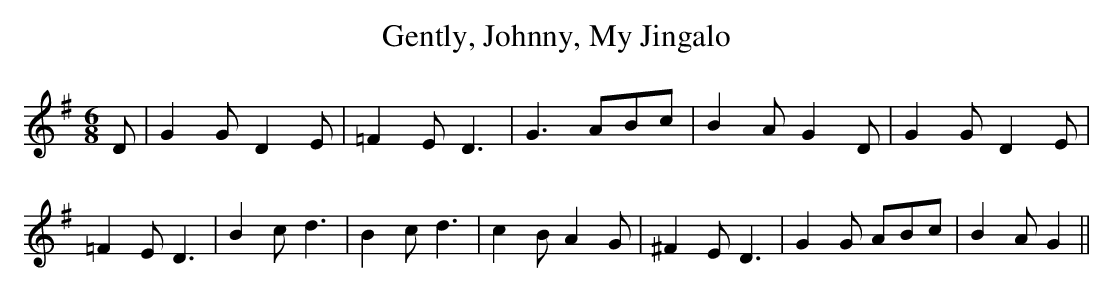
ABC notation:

X:1
T:Gently, Johnny, My Jingalo
M:6/8
L:1/8
K:G
 D| G2 G D2 E| =F2 E D3| G3 ABc| B2 A G2 D| G2 G D2 E| =F2 E D3| B2 c d3|\
 B2 c d3| c2 B A2 G| ^F2 E D3| G2 G ABc| B2 A G2||
